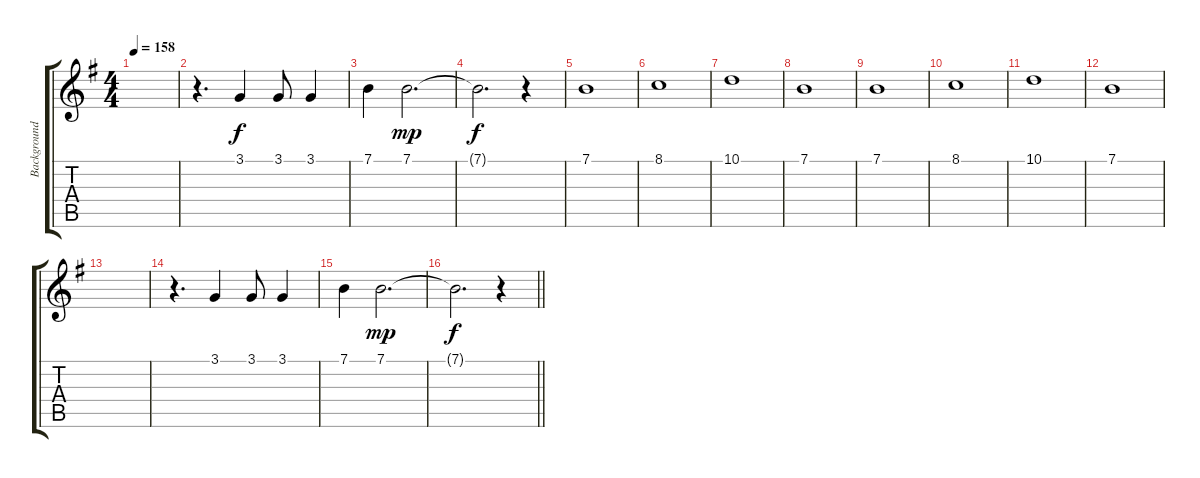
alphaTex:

\track ("Background Vocal 2" "Background") {instrument panflute}
\staff {score tabs}
\tuning (E4 B3 G3 D3 A2 E2) {hide}
\ts (4 4)
\tempo 158
\clef g2
\ks g
|
r.4{d} 3.1.4 3.1.8 3.1.4 |
7.1.4 7.1.2{d dy mp} |
7.1{t}.2{d dy f} r.4 |
7.1.1 |
8.1.1 |
10.1.1 |
7.1.1 |
7.1.1 |
8.1.1 |
10.1.1 |
7.1.1 |
|
r.4{d} 3.1.4 3.1.8 3.1.4 |
7.1.4 7.1.2{d dy mp} |
\barLineRight lightlight
7.1{t}.2{d dy f} r.4
